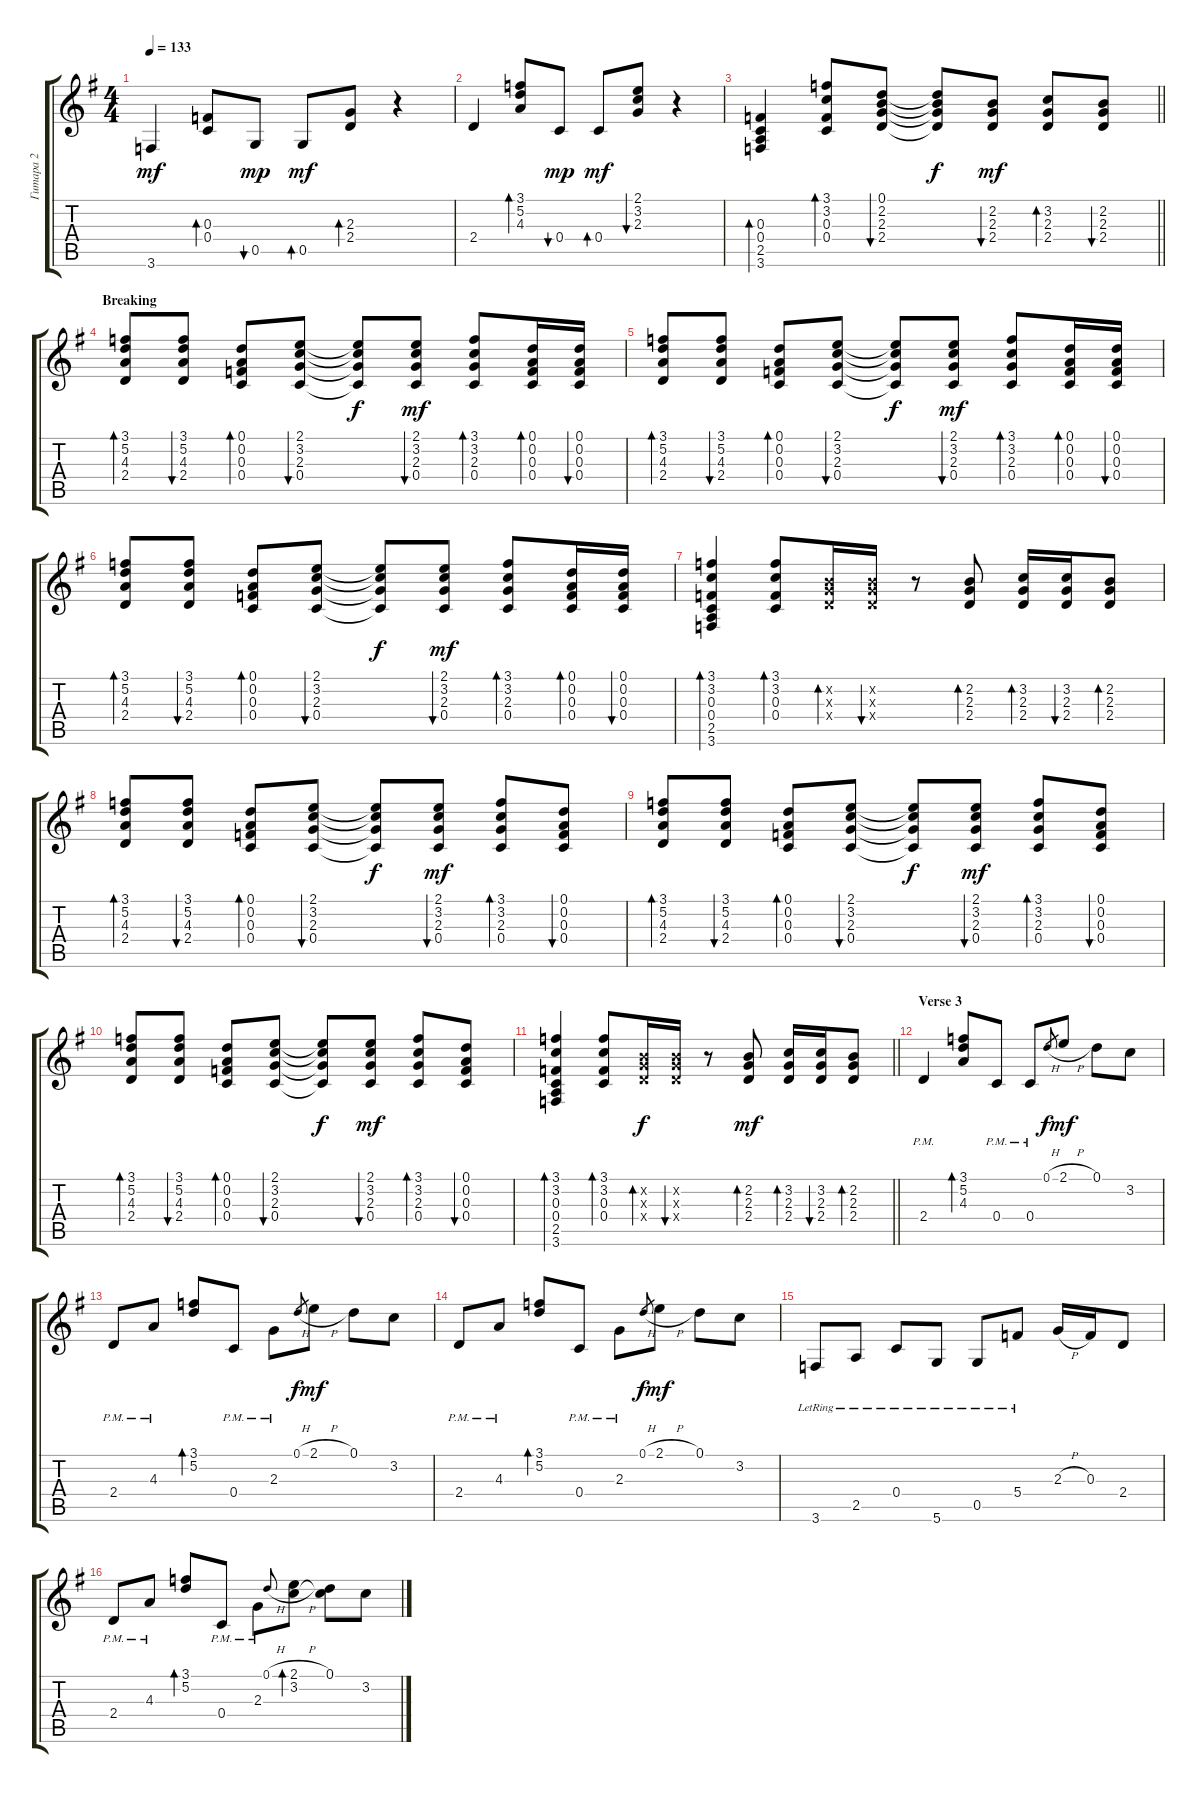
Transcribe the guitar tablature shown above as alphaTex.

\track ("Гитара 2" "Гитара 2") {instrument distortionguitar}
\staff {score tabs}
\tuning (D4 A3 F3 C3 G2 D2) {hide}
\ts (4 4)
\tempo 133
\clef g2
\ks eminor
3.6.4{dy mf} (0.3 0.4).8{bd 30} 0.5.8{bu 30 dy mp} 0.5.8{bd 30 dy mf} (2.3 2.4).8{bd 30} r.4 |
2.4.4 (3.1 5.2 4.3).8{bd 30} 0.4.8{bu 60 dy mp} 0.4.8{bd 60 dy mf} (2.1 3.2 2.3).8{bu 60} r.4 |
\barLineRight lightlight
(0.3 0.4 2.5 3.6).4{bd 60} (3.1 3.2 0.3 0.4).8{bd 60} (0.1 2.2 2.3 2.4).8{bu 60} (0.1{t} 2.2{t} 2.3{t} 2.4{t}).8{dy f} (2.2 2.3 2.4).8{bu 60 dy mf} (3.2 2.3 2.4).8{bd 60} (2.2 2.3 2.4).8{bu 30} |
\section ("" "Breaking")
(3.1 5.2 4.3 2.4).8{bd 60} (3.1 5.2 4.3 2.4).8{bu 60} (0.1 0.2 0.3 0.4).8{bd 60} (2.1 3.2 2.3 0.4).8{bu 60} (2.1{t} 3.2{t} 2.3{t} 0.4{t}).8{dy f} (2.1 3.2 2.3 0.4).8{bu 60 dy mf} (3.1 3.2 2.3 0.4).8{bd 60} (0.1 0.2 0.3 0.4).16{bd 60} (0.1 0.2 0.3 0.4).16{bu 60} |
(3.1 5.2 4.3 2.4).8{bd 60} (3.1 5.2 4.3 2.4).8{bu 60} (0.1 0.2 0.3 0.4).8{bd 60} (2.1 3.2 2.3 0.4).8{bu 60} (2.1{t} 3.2{t} 2.3{t} 0.4{t}).8{dy f} (2.1 3.2 2.3 0.4).8{bu 60 dy mf} (3.1 3.2 2.3 0.4).8{bd 60} (0.1 0.2 0.3 0.4).16{bd 60} (0.1 0.2 0.3 0.4).16{bu 60} |
(3.1 5.2 4.3 2.4).8{bd 60} (3.1 5.2 4.3 2.4).8{bu 60} (0.1 0.2 0.3 0.4).8{bd 60} (2.1 3.2 2.3 0.4).8{bu 60} (2.1{t} 3.2{t} 2.3{t} 0.4{t}).8{dy f} (2.1 3.2 2.3 0.4).8{bu 60 dy mf} (3.1 3.2 2.3 0.4).8{bd 60} (0.1 0.2 0.3 0.4).16{bd 60} (0.1 0.2 0.3 0.4).16{bu 60} |
(3.1 3.2 0.3 0.4 2.5 3.6).4{bd 60} (3.1 3.2 0.3 0.4).8{bd 60} (2.2{x} 2.3{x} 2.4{x}).16{bd 60} (2.2{x} 2.3{x} 2.4{x}).16{bu 60} r.8 (2.2 2.3 2.4).8{bd 60} (3.2 2.3 2.4).16{bd 60} (3.2 2.3 2.4).16{bu 60} (2.2 2.3 2.4).8{bd 60} |
(3.1 5.2 4.3 2.4).8{bd 60} (3.1 5.2 4.3 2.4).8{bu 60} (0.1 0.2 0.3 0.4).8{bd 60} (2.1 3.2 2.3 0.4).8{bu 60} (2.1{t} 3.2{t} 2.3{t} 0.4{t}).8{dy f} (2.1 3.2 2.3 0.4).8{bu 60 dy mf} (3.1 3.2 2.3 0.4).8{bd 60} (0.1 0.2 0.3 0.4).8{bu 60} |
(3.1 5.2 4.3 2.4).8{bd 60} (3.1 5.2 4.3 2.4).8{bu 60} (0.1 0.2 0.3 0.4).8{bd 60} (2.1 3.2 2.3 0.4).8{bu 60} (2.1{t} 3.2{t} 2.3{t} 0.4{t}).8{dy f} (2.1 3.2 2.3 0.4).8{bu 60 dy mf} (3.1 3.2 2.3 0.4).8{bd 60} (0.1 0.2 0.3 0.4).8{bu 60} |
(3.1 5.2 4.3 2.4).8{bd 60} (3.1 5.2 4.3 2.4).8{bu 60} (0.1 0.2 0.3 0.4).8{bd 60} (2.1 3.2 2.3 0.4).8{bu 60} (2.1{t} 3.2{t} 2.3{t} 0.4{t}).8{dy f} (2.1 3.2 2.3 0.4).8{bu 60 dy mf} (3.1 3.2 2.3 0.4).8{bd 60} (0.1 0.2 0.3 0.4).8{bu 60} |
\barLineRight lightlight
(3.1 3.2 0.3 0.4 2.5 3.6).4{bd 60} (3.1 3.2 0.3 0.4).8{bd 60} (2.2{x} 2.3{x} 2.4{x}).16{bd 60 dy f} (2.2{x} 2.3{x} 2.4{x}).16{bu 60} r.8 (2.2 2.3 2.4).8{bd 60 dy mf} (3.2 2.3 2.4).16{bd 60} (3.2 2.3 2.4).16{bu 60} (2.2 2.3 2.4).8{bd 60} |
\section ("" "Verse 3")
2.4{pm}.4 (3.1 5.2 4.3).8{bd 30} 0.4{pm}.8 0.4{pm}.8 0.1{h}.8{gr dy f} 2.1{h}.8{dy mf} 0.1.8 3.2.8 |
2.4{pm}.8 4.3{pm}.8 (3.1 5.2).8{bd 60} 0.4{pm}.8 2.3{pm}.8 0.1{h}.8{gr dy f} 2.1{h}.8{dy mf} 0.1.8 3.2.8 |
2.4{pm}.8 4.3{pm}.8 (3.1 5.2).8{bd 60} 0.4{pm}.8 2.3{pm}.8 0.1{h}.8{gr dy f} 2.1{h}.8{dy mf} 0.1.8 3.2.8 |
3.6{lr}.8 2.5{lr}.8 0.4{lr}.8 5.6{lr}.8 0.5{lr}.8 5.4{lr}.8 2.3{h}.16 0.3.16 2.4.8 |
2.4{pm}.8 4.3{pm}.8 (3.1 5.2).8{bd 60} 0.4{pm}.8 2.3{pm}.8 0.1{h}.8{gr onbeat} (2.1{h} 3.2).8{bd 60} (0.1 3.2{t}).8 3.2.8
